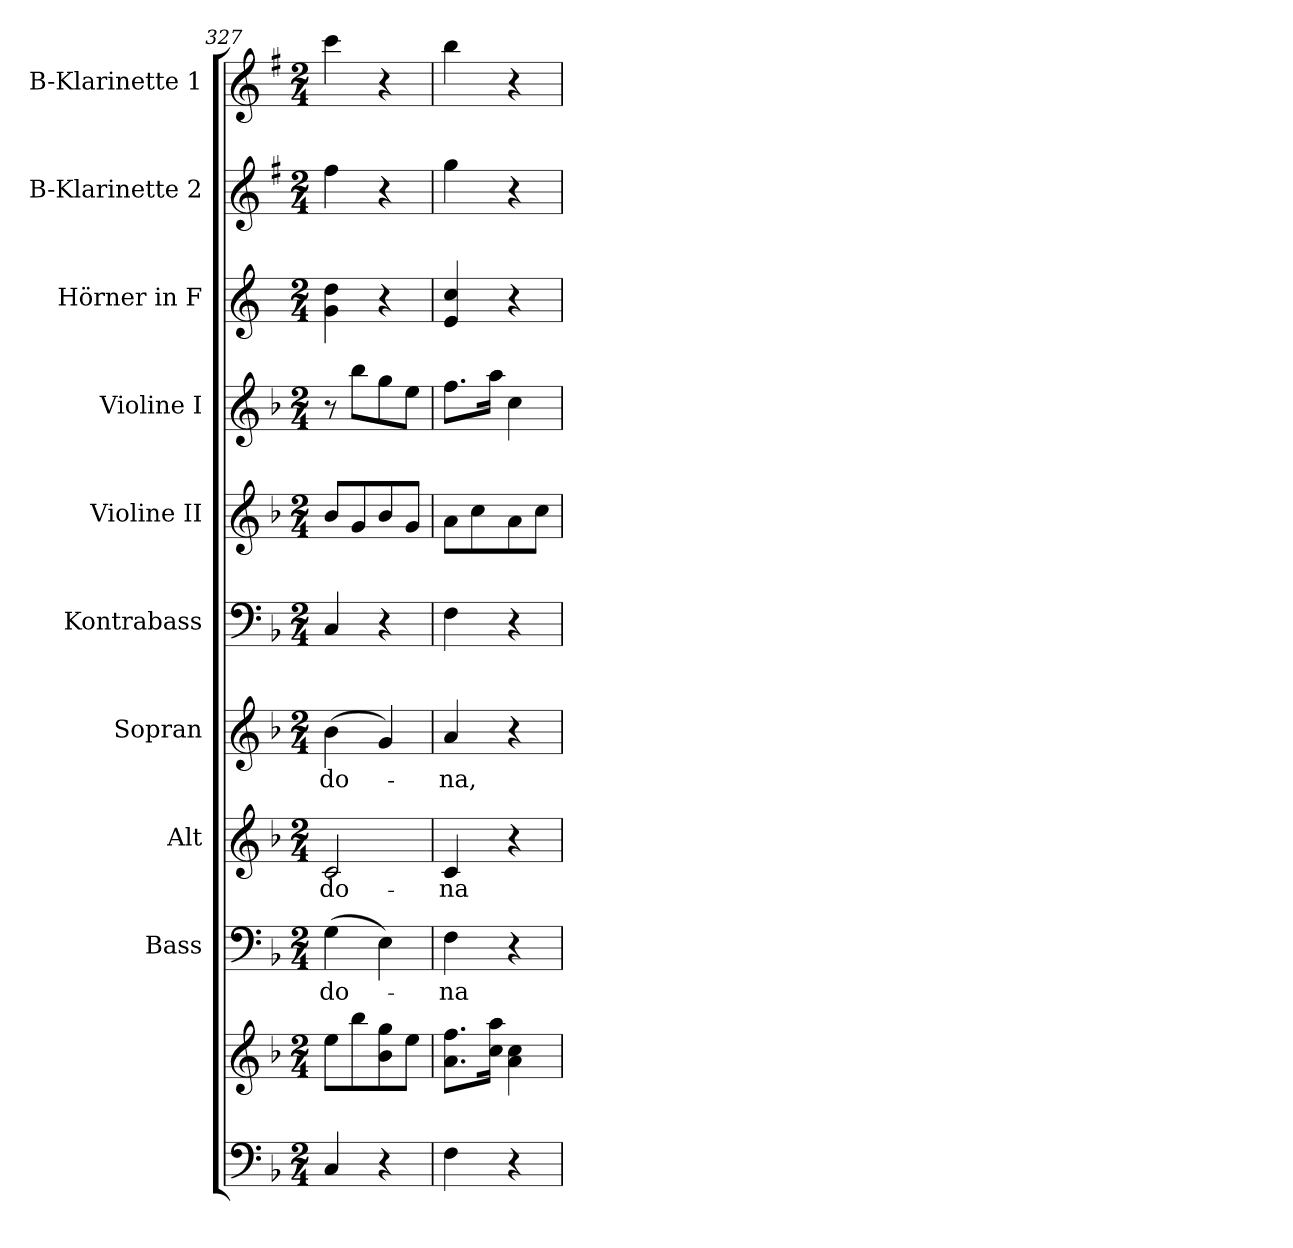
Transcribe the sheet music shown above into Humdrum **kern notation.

**kern	**kern	**kern	**text	**kern	**text	**kern	**text	**kern	**kern	**kern	**kern	**kern	**kern
*part10	*part10	*part9	*part9	*part8	*part8	*part7	*part7	*part6	*part5	*part4	*part3	*part2	*part1
*staff11	*staff10	*staff9	*staff9	*staff8	*staff8	*staff7	*staff7	*staff6	*staff5	*staff4	*staff3	*staff2	*staff1
*	*	*I"Bass	*	*I"Alt	*	*I"Sopran	*	*I"Kontrabass	*I"Violine II	*I"Violine I	*I"Hörner in F	*I"B-Klarinette 2	*I"B-Klarinette 1
*	*	*I'B.	*	*I'A.	*	*I'S.	*	*I'Kb.	*I'Vl. II	*I'Vl. I	*	*I'B Kl. 2	*I'B Kl. 1
*clefF4	*clefG2	*clefF4	*	*clefG2	*	*clefG2	*	*clefF4	*clefG2	*clefG2	*clefG2	*clefG2	*clefG2
*	*	*	*	*	*	*	*	*ITrd7c12	*	*	*ITrd4c7	*ITrd1c2	*ITrd1c2
*k[b-]	*k[b-]	*k[b-]	*	*k[b-]	*	*k[b-]	*	*k[b-]	*k[b-]	*k[b-]	*k[b-]	*k[b-]	*k[b-]
*F:	*F:	*F:	*	*F:	*	*F:	*	*F:	*F:	*F:	*F:	*F:	*F:
*M2/4	*M2/4	*M2/4	*	*M2/4	*	*M2/4	*	*M2/4	*M2/4	*M2/4	*M2/4	*M2/4	*M2/4
=327	=327	=327	=327	=327	=327	=327	=327	=327	=327	=327	=327	=327	=327
!	!	!	!LO:LY:b	!	!LO:LY:b	!	!LO:LY:b	!	!	!	!	!	!
4C/	8ee\L	(>4G\	do-	2c/	do-	(>4b-\	do-	4CC/	8b-/L	8r	4c\ 4g\	4ee\	4bb-\
.	8bb-\	.	.	.	.	.	.	.	8g/	8bb-\L	.	.	.
4r	8b-\ 8gg\	4E\)	.	.	.	4g/)	.	4r	8b-/	8gg\	4r	4r	4r
.	8ee\J	.	.	.	.	.	.	.	8g/J	8ee\J	.	.	.
=328	=328	=328	=328	=328	=328	=328	=328	=328	=328	=328	=328	=328	=328
!	!	!	!LO:LY:b	!	!LO:LY:b	!	!LO:LY:b	!	!	!	!	!	!
4F\	8.a\ 8.ff\L	4F\	-na	4c/	-na	4a/	-na,	4FF\	8a\L	8.ff\L	4A/ 4f/	4ff\	4aa\
.	.	.	.	.	.	.	.	.	8cc\	.	.	.	.
.	16cc\ 16aa\Jk	.	.	.	.	.	.	.	.	16aa\Jk	.	.	.
4r	4a\ 4cc\	4r	.	4r	.	4r	.	4r	8a\	4cc\	4r	4r	4r
.	.	.	.	.	.	.	.	.	8cc\J	.	.	.	.
=	=	=	=	=	=	=	=	=	=	=	=	=	=
*-	*-	*-	*-	*-	*-	*-	*-	*-	*-	*-	*-	*-	*-
